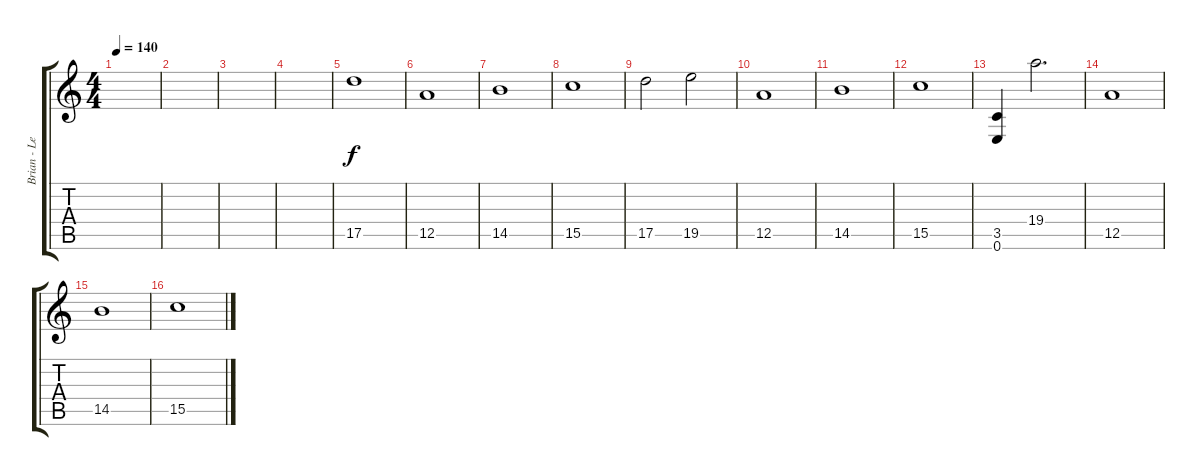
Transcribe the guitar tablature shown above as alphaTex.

\track ("Brian - Lead Guitar II" "Brian - Le") {instrument electricguitarjazz}
\staff {score tabs}
\tuning (E4 B3 G3 D3 A2 E2) {hide}
\ts (4 4)
\tempo 140
\clef g2
\ks c
|
|
|
|
17.5.1 |
12.5.1{volume 8} |
14.5.1 |
15.5.1 |
17.5.2 19.5.2 |
12.5.1 |
14.5.1 |
15.5.1 |
(3.5 0.6).4 19.4.2{d} |
12.5.1 |
14.5.1 |
15.5.1
